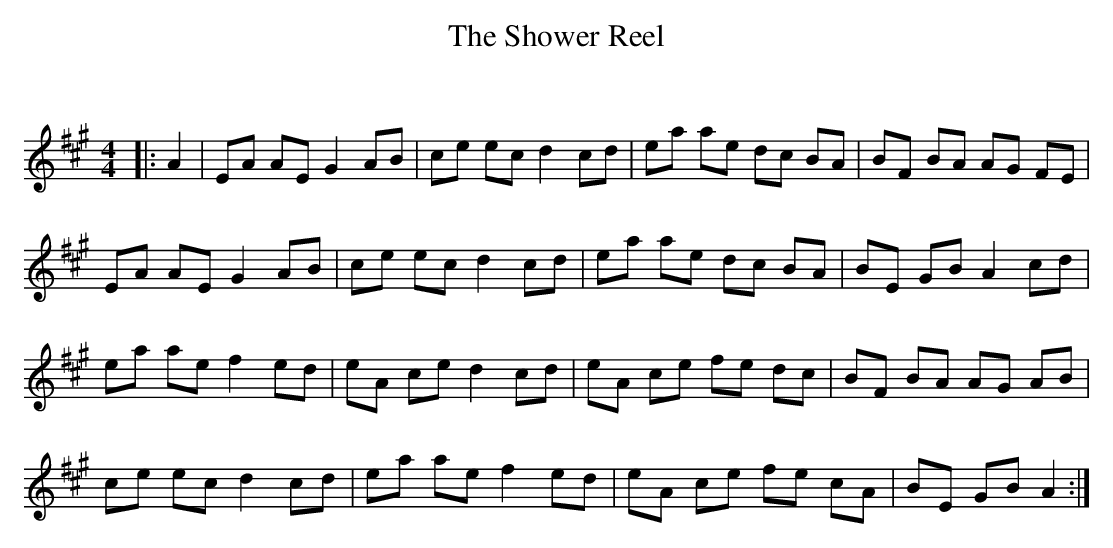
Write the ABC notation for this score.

X:1
T: The Shower Reel
C:
Q: 232
K:A
M:4/4
L:1/8
|:A2|EA AE G2 AB|ce ec d2 cd|ea ae dc BA|BF BA AG FE|
EA AE G2 AB|ce ec d2 cd|ea ae dc BA|BE GB A2 cd|
ea ae f2 ed|eA ce d2 cd|eA ce fe dc|BF BA AG AB|
ce ec d2 cd|ea ae f2 ed|eA ce fe cA|BE GB A2:|
